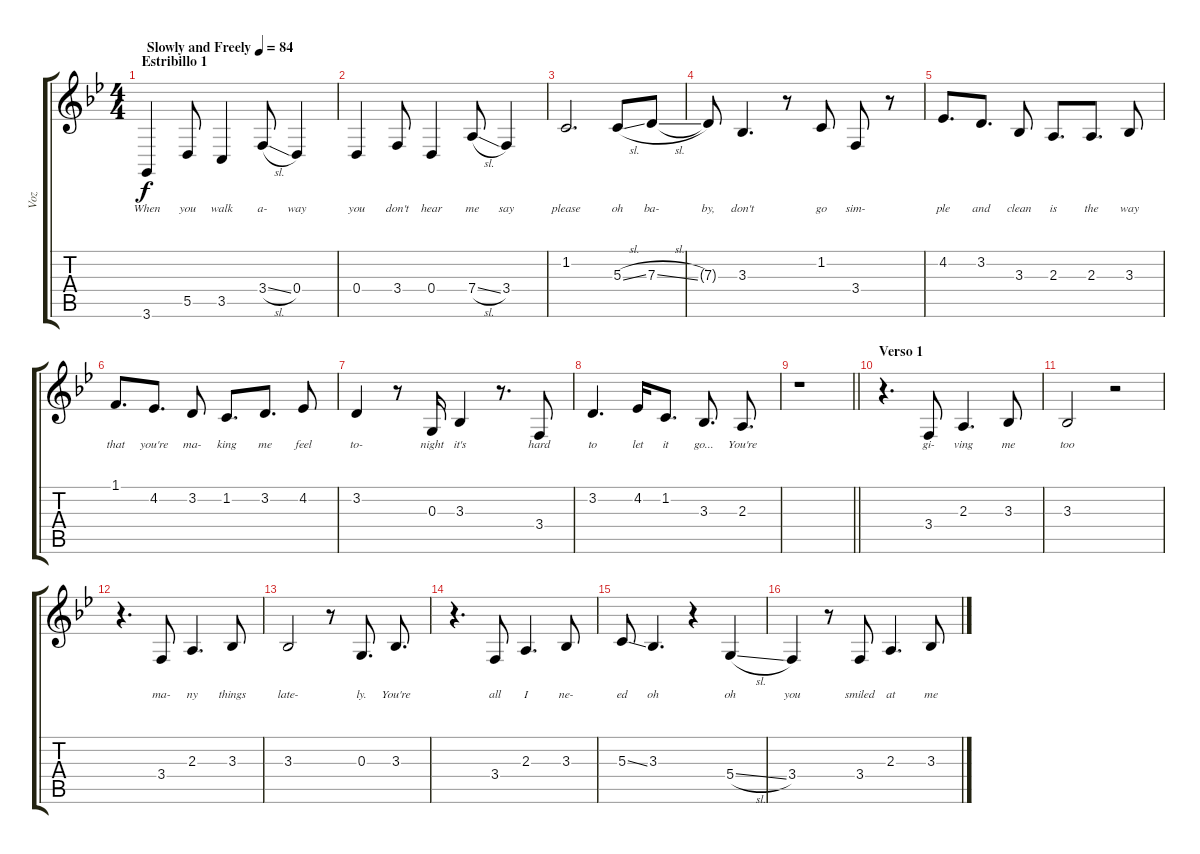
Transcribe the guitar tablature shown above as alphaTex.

\track ("Voz" "Voz") {instrument flute}
\staff {score tabs}
\tuning (E4 B3 G3 D3 A2 E2) {hide}
\ts (4 4)
\section ("" "Estribillo 1")
\tempo (84 "Slowly and Freely")
\clef g2
\ks bb
3.6.4{lyrics (0 "When") lyrics (1 "") lyrics (2 "") lyrics (3 "") lyrics (4 "") dy f instrument flute} 5.5.8{lyrics (0 "you") lyrics (1 "") lyrics (2 "") lyrics (3 "") lyrics (4 "")} 3.5.4{lyrics (0 "walk") lyrics (1 "") lyrics (2 "") lyrics (3 "") lyrics (4 "")} 3.4{sl}.8{lyrics (0 "a-") lyrics (1 "") lyrics (2 "") lyrics (3 "") lyrics (4 "")} 0.4.4{lyrics (0 "way") lyrics (1 "") lyrics (2 "") lyrics (3 "") lyrics (4 "")} |
0.4.4{lyrics (0 "you") lyrics (1 "") lyrics (2 "") lyrics (3 "") lyrics (4 "")} 3.4.8{lyrics (0 "don't") lyrics (1 "") lyrics (2 "") lyrics (3 "") lyrics (4 "")} 0.4.4{lyrics (0 "hear") lyrics (1 "") lyrics (2 "") lyrics (3 "") lyrics (4 "")} 7.4{sl}.8{lyrics (0 "me") lyrics (1 "") lyrics (2 "") lyrics (3 "") lyrics (4 "")} 3.4.4{lyrics (0 "say") lyrics (1 "") lyrics (2 "") lyrics (3 "") lyrics (4 "")} |
1.2.2{d lyrics (0 "please") lyrics (1 "") lyrics (2 "") lyrics (3 "") lyrics (4 "")} 5.3{sl}.8{lyrics (0 "oh") lyrics (1 "") lyrics (2 "") lyrics (3 "") lyrics (4 "")} 7.3{sl}.8{lyrics (0 "ba-") lyrics (1 "") lyrics (2 "") lyrics (3 "") lyrics (4 "")} |
7.3{t}.8{lyrics (0 "by,") lyrics (1 "") lyrics (2 "") lyrics (3 "") lyrics (4 "")} 3.3.4{d lyrics (0 "don't") lyrics (1 "") lyrics (2 "") lyrics (3 "") lyrics (4 "")} r.8 1.2.8{lyrics (0 "go") lyrics (1 "") lyrics (2 "") lyrics (3 "") lyrics (4 "")} 3.4.8{lyrics (0 "sim-") lyrics (1 "") lyrics (2 "") lyrics (3 "") lyrics (4 "")} r.8 |
4.2.8{d lyrics (0 "ple") lyrics (1 "") lyrics (2 "") lyrics (3 "") lyrics (4 "")} 3.2.8{d lyrics (0 "and") lyrics (1 "") lyrics (2 "") lyrics (3 "") lyrics (4 "")} 3.3.8{lyrics (0 "clean") lyrics (1 "") lyrics (2 "") lyrics (3 "") lyrics (4 "")} 2.3.8{d lyrics (0 "is") lyrics (1 "") lyrics (2 "") lyrics (3 "") lyrics (4 "")} 2.3.8{d lyrics (0 "the") lyrics (1 "") lyrics (2 "") lyrics (3 "") lyrics (4 "")} 3.3.8{lyrics (0 "way") lyrics (1 "") lyrics (2 "") lyrics (3 "") lyrics (4 "")} |
1.1.8{d lyrics (0 "that") lyrics (1 "") lyrics (2 "") lyrics (3 "") lyrics (4 "")} 4.2.8{d lyrics (0 "you're") lyrics (1 "") lyrics (2 "") lyrics (3 "") lyrics (4 "")} 3.2.8{lyrics (0 "ma-") lyrics (1 "") lyrics (2 "") lyrics (3 "") lyrics (4 "")} 1.2.8{d lyrics (0 "king") lyrics (1 "") lyrics (2 "") lyrics (3 "") lyrics (4 "")} 3.2.8{d lyrics (0 "me") lyrics (1 "") lyrics (2 "") lyrics (3 "") lyrics (4 "")} 4.2.8{lyrics (0 "feel") lyrics (1 "") lyrics (2 "") lyrics (3 "") lyrics (4 "")} |
3.2.4{lyrics (0 "to-") lyrics (1 "") lyrics (2 "") lyrics (3 "") lyrics (4 "")} r.8 0.3.16{lyrics (0 "night") lyrics (1 "") lyrics (2 "") lyrics (3 "") lyrics (4 "")} 3.3.4{lyrics (0 "it's") lyrics (1 "") lyrics (2 "") lyrics (3 "") lyrics (4 "")} r.8{d} 3.4.8{lyrics (0 "hard") lyrics (1 "") lyrics (2 "") lyrics (3 "") lyrics (4 "")} |
3.2.4{d lyrics (0 "to") lyrics (1 "") lyrics (2 "") lyrics (3 "") lyrics (4 "")} 4.2.16{lyrics (0 "let") lyrics (1 "") lyrics (2 "") lyrics (3 "") lyrics (4 "")} 1.2.8{d lyrics (0 "it") lyrics (1 "") lyrics (2 "") lyrics (3 "") lyrics (4 "")} 3.3.8{d lyrics (0 "go...") lyrics (1 "") lyrics (2 "") lyrics (3 "") lyrics (4 "")} 2.3.8{d lyrics (0 "You're") lyrics (1 "") lyrics (2 "") lyrics (3 "") lyrics (4 "")} |
\barLineRight lightlight
r.1 |
\section ("" "Verso 1")
r.4{d} 3.4.8{lyrics (0 "gi-") lyrics (1 "") lyrics (2 "") lyrics (3 "") lyrics (4 "")} 2.3.4{d lyrics (0 "ving") lyrics (1 "") lyrics (2 "") lyrics (3 "") lyrics (4 "")} 3.3.8{lyrics (0 "me") lyrics (1 "") lyrics (2 "") lyrics (3 "") lyrics (4 "")} |
3.3.2{lyrics (0 "too") lyrics (1 "") lyrics (2 "") lyrics (3 "") lyrics (4 "")} r.2 |
r.4{d} 3.4.8{lyrics (0 "ma-") lyrics (1 "") lyrics (2 "") lyrics (3 "") lyrics (4 "")} 2.3.4{d lyrics (0 "ny") lyrics (1 "") lyrics (2 "") lyrics (3 "") lyrics (4 "")} 3.3.8{lyrics (0 "things") lyrics (1 "") lyrics (2 "") lyrics (3 "") lyrics (4 "")} |
3.3.2{lyrics (0 "late-") lyrics (1 "") lyrics (2 "") lyrics (3 "") lyrics (4 "")} r.8 0.3.8{d lyrics (0 "ly.") lyrics (1 "") lyrics (2 "") lyrics (3 "") lyrics (4 "")} 3.3.8{d lyrics (0 "You're") lyrics (1 "") lyrics (2 "") lyrics (3 "") lyrics (4 "")} |
r.4{d} 3.4.8{lyrics (0 "all") lyrics (1 "") lyrics (2 "") lyrics (3 "") lyrics (4 "")} 2.3.4{d lyrics (0 "I") lyrics (1 "") lyrics (2 "") lyrics (3 "") lyrics (4 "")} 3.3.8{lyrics (0 "ne-") lyrics (1 "") lyrics (2 "") lyrics (3 "") lyrics (4 "")} |
5.3{ss}.8{lyrics (0 "ed") lyrics (1 "") lyrics (2 "") lyrics (3 "") lyrics (4 "")} 3.3.4{d lyrics (0 "oh") lyrics (1 "") lyrics (2 "") lyrics (3 "") lyrics (4 "")} r.4 5.4{sl}.4{lyrics (0 "oh") lyrics (1 "") lyrics (2 "") lyrics (3 "") lyrics (4 "")} |
3.4.4{lyrics (0 "you") lyrics (1 "") lyrics (2 "") lyrics (3 "") lyrics (4 "")} r.8 3.4.8{lyrics (0 "smiled") lyrics (1 "") lyrics (2 "") lyrics (3 "") lyrics (4 "")} 2.3.4{d lyrics (0 "at") lyrics (1 "") lyrics (2 "") lyrics (3 "") lyrics (4 "")} 3.3.8{lyrics (0 "me") lyrics (1 "") lyrics (2 "") lyrics (3 "") lyrics (4 "")}
